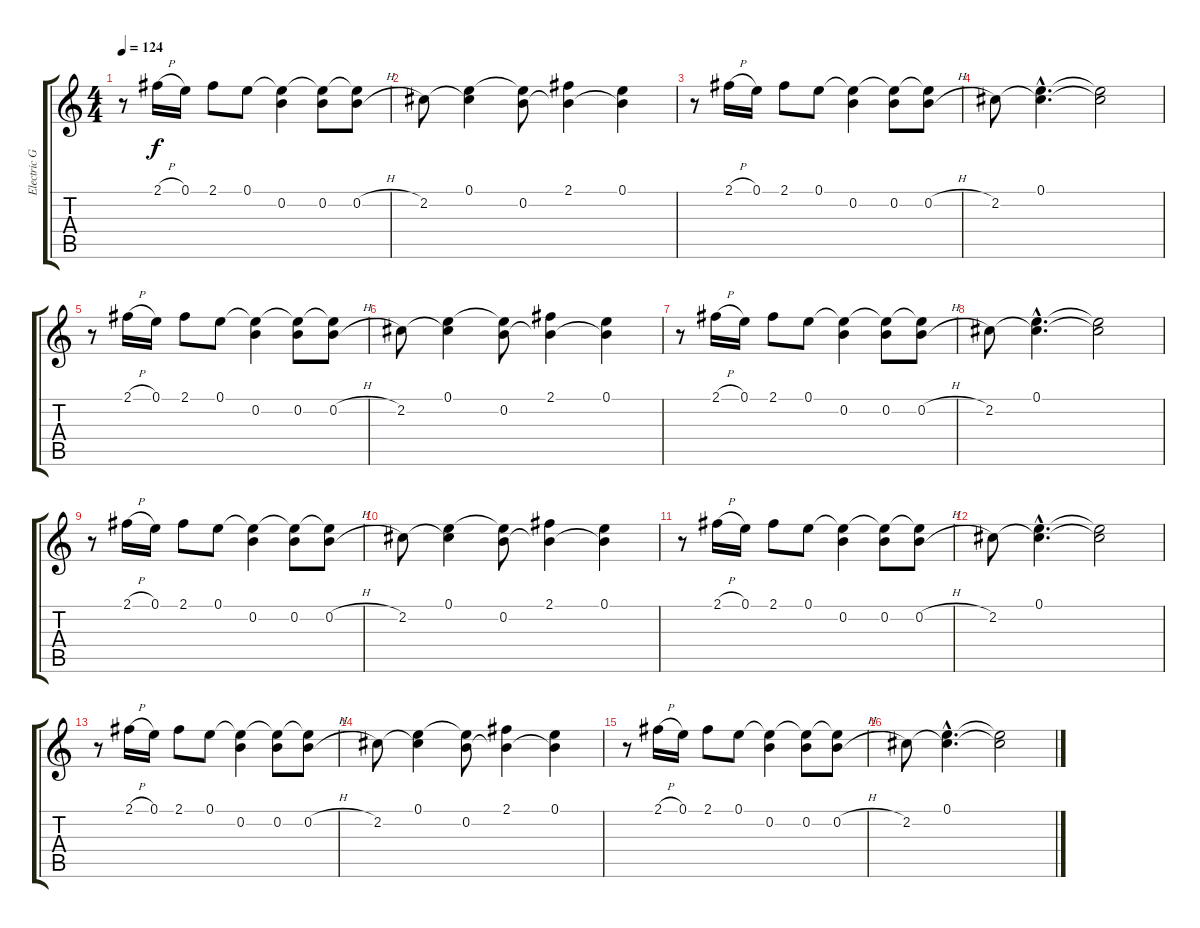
\track ("Electric Guitar Overdubbed" "Electric G") {instrument acousticguitarsteel}
\staff {score tabs}
\tuning (E4 B3 G3 D3 A2 E2) {hide}
\ts (4 4)
\tempo 124
\clef g2
\ks c
r.8{dy f} 2.1{h}.16 0.1.16 2.1.8 0.1.8 (0.1{t} 0.2).4 (0.1{t} 0.2).8 (0.1{t} 0.2{h}).8 |
2.2.8 (0.1 2.2{t}).4 (0.1{t} 0.2).8 (2.1 0.2{t}).4 (0.1 0.2{t}).4 |
r.8 2.1{h}.16 0.1.16 2.1.8 0.1.8 (0.1{t} 0.2).4 (0.1{t} 0.2).8 (0.1{t} 0.2{h}).8 |
2.2.8 (0.1{hac} 2.2{hac t}).4{d} (0.1{t} 2.2{t}).2 |
r.8 2.1{h}.16 0.1.16 2.1.8 0.1.8 (0.1{t} 0.2).4 (0.1{t} 0.2).8 (0.1{t} 0.2{h}).8 |
2.2.8 (0.1 2.2{t}).4 (0.1{t} 0.2).8 (2.1 0.2{t}).4 (0.1 0.2{t}).4 |
r.8 2.1{h}.16 0.1.16 2.1.8 0.1.8 (0.1{t} 0.2).4 (0.1{t} 0.2).8 (0.1{t} 0.2{h}).8 |
2.2.8 (0.1{hac} 2.2{hac t}).4{d} (0.1{t} 2.2{t}).2 |
r.8 2.1{h}.16 0.1.16 2.1.8 0.1.8 (0.1{t} 0.2).4 (0.1{t} 0.2).8 (0.1{t} 0.2{h}).8 |
2.2.8 (0.1 2.2{t}).4 (0.1{t} 0.2).8 (2.1 0.2{t}).4 (0.1 0.2{t}).4 |
r.8 2.1{h}.16 0.1.16 2.1.8 0.1.8 (0.1{t} 0.2).4 (0.1{t} 0.2).8 (0.1{t} 0.2{h}).8 |
2.2.8 (0.1{hac} 2.2{hac t}).4{d} (0.1{t} 2.2{t}).2 |
r.8 2.1{h}.16 0.1.16 2.1.8 0.1.8 (0.1{t} 0.2).4 (0.1{t} 0.2).8 (0.1{t} 0.2{h}).8 |
2.2.8 (0.1 2.2{t}).4 (0.1{t} 0.2).8 (2.1 0.2{t}).4 (0.1 0.2{t}).4 |
r.8 2.1{h}.16 0.1.16 2.1.8 0.1.8 (0.1{t} 0.2).4 (0.1{t} 0.2).8 (0.1{t} 0.2{h}).8 |
2.2.8 (0.1{hac} 2.2{hac t}).4{d} (0.1{t} 2.2{t}).2
